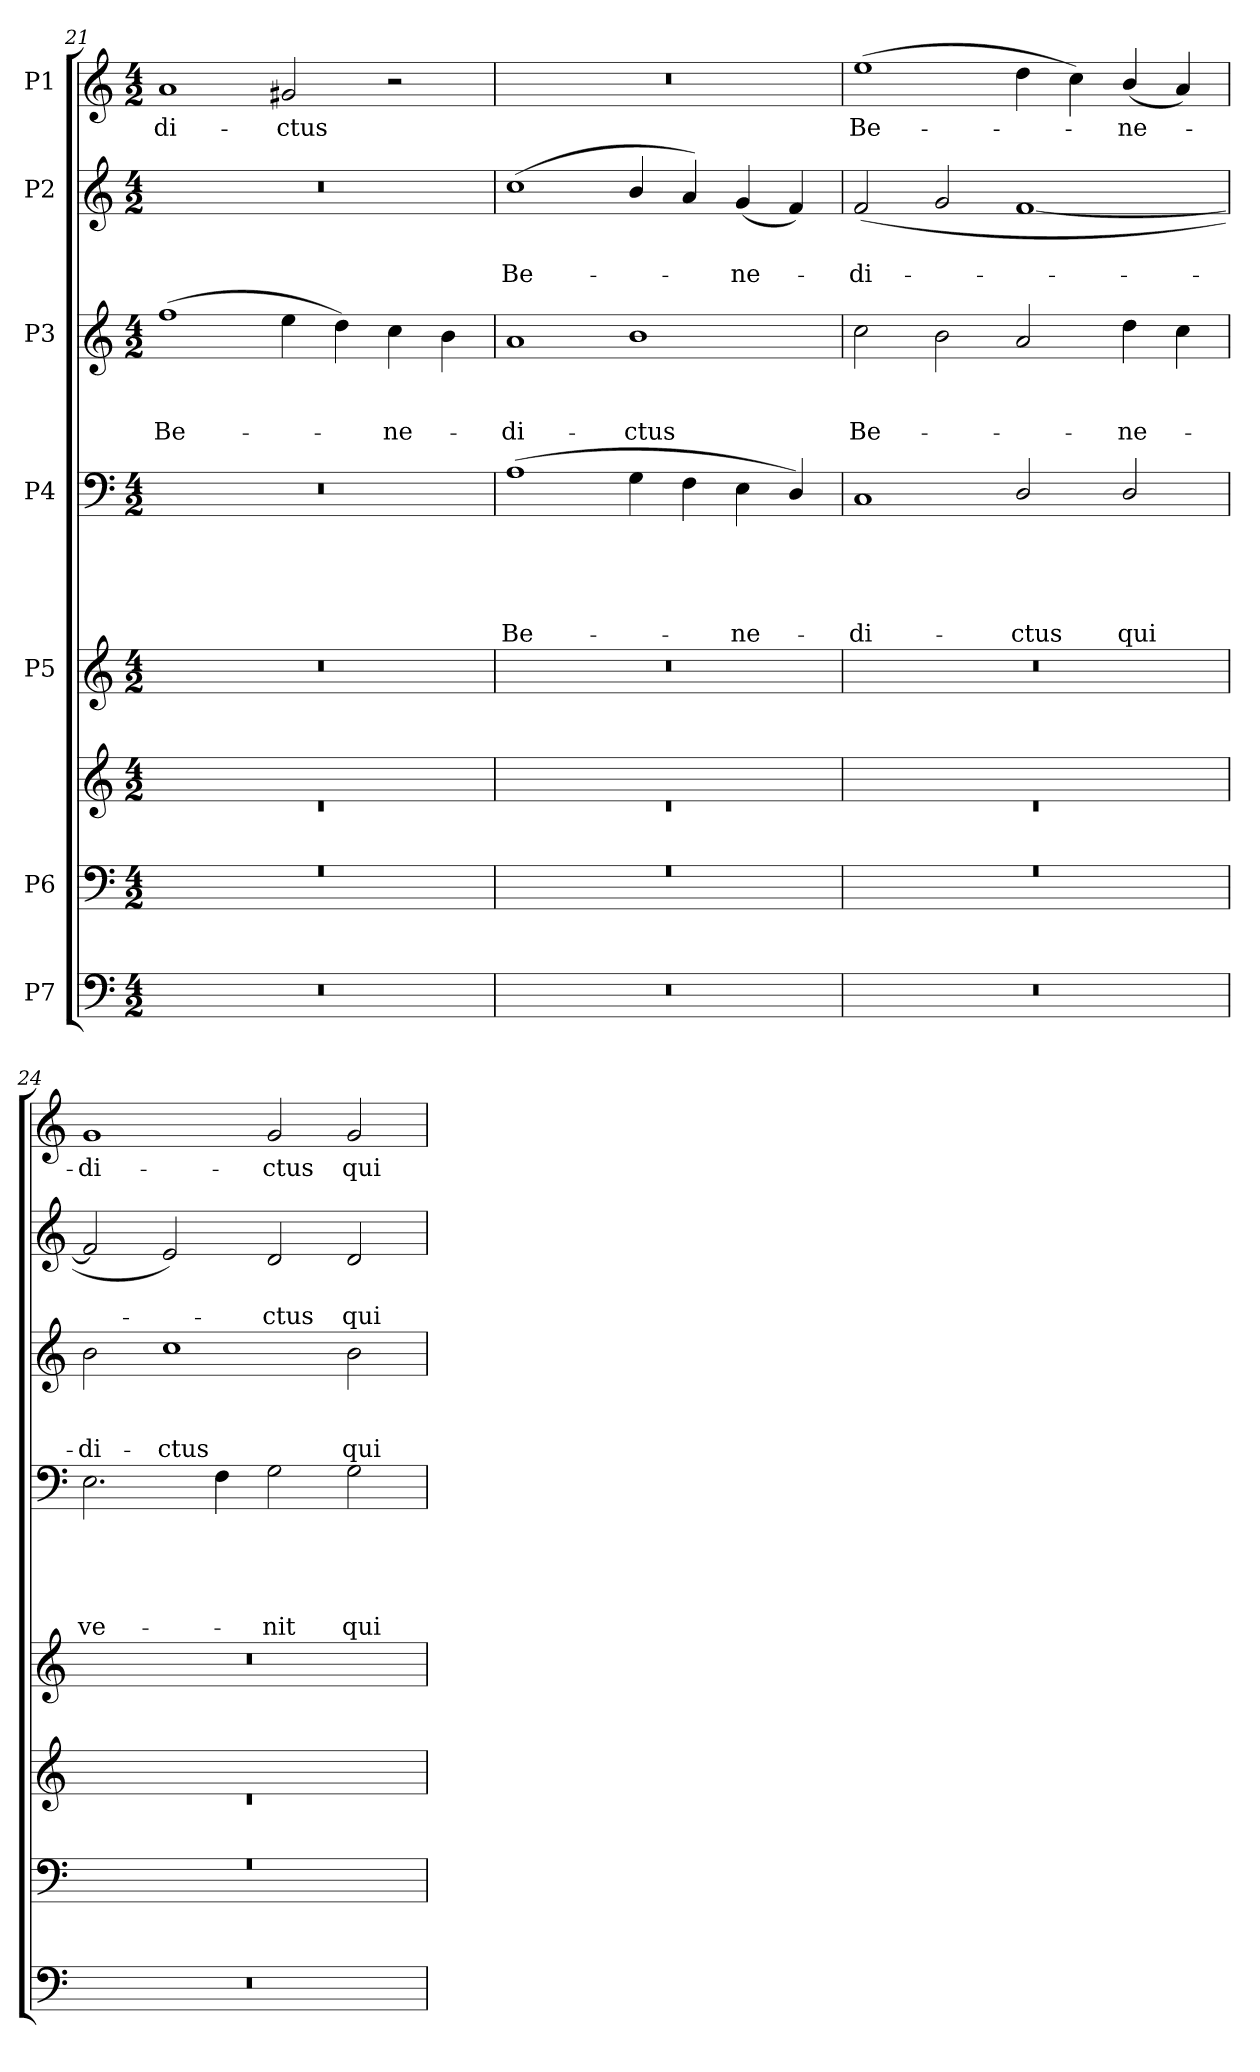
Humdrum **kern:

**kern	**kern	**kern	**kern	**kern	**text	**text	**text	**text	**text	**kern	**text	**text	**text	**kern	**text	**text	**kern	**text
*part7	*part6	*part6	*part5	*part4	*part4	*part4	*part4	*part4	*part4	*part3	*part3	*part3	*part3	*part2	*part2	*part2	*part1	*part1
*staff8	*staff7	*staff6	*staff5	*staff4	*staff4	*staff4	*staff4	*staff4	*staff4	*staff3	*staff3	*staff3	*staff3	*staff2	*staff2	*staff2	*staff1	*staff1
*I"P7	*I"P6	*	*I"P5	*I"P4	*	*	*	*	*	*I"P3	*	*	*	*I"P2	*	*	*I"P1	*
*clefF4	*clefF4	*clefG2	*clefG2	*clefF4	*	*	*	*	*	*clefG2	*	*	*	*clefG2	*	*	*clefG2	*
*	*	*	*	*	*	*	*	*	*	*ITrd7c12	*	*	*	*	*	*	*	*
*k[]	*k[]	*k[]	*k[]	*k[]	*	*	*	*	*	*k[]	*	*	*	*k[]	*	*	*k[]	*
*C:	*C:	*C:	*C:	*C:	*	*	*	*	*	*C:	*	*	*	*C:	*	*	*C:	*
*M4/2	*M4/2	*M4/2	*M4/2	*M4/2	*	*	*	*	*	*M4/2	*	*	*	*M4/2	*	*	*M4/2	*
=21	=21	=21	=21	=21	=21	=21	=21	=21	=21	=21	=21	=21	=21	=21	=21	=21	=21	=21
*	*	*^	*	*	*	*	*	*	*	*	*	*	*	*	*	*	*	*
!LO:N:vis=1	!LO:N:vis=1	!	!LO:N:vis=1	!	!LO:N:vis=1	!	!	!	!	!	!	!	!	!LO:LY:b	!LO:N:vis=1	!	!	!	!LO:LY:b
*	*^	*	*	*	*	*	*	*	*	*	*	*	*	*	*	*	*	*	*
0r	0r	0ryy	0ryy	0r	0r	0r	.	.	.	.	.	(>1f	.	.	Be-	0r	.	.	1a	-di-
!	!	!	!	!	!	!	!	!	!	!	!	!	!	!	!	!	!	!	!	!LO:LY:b
.	.	.	.	.	.	.	.	.	.	.	.	4e\	.	.	.	.	.	.	2g#X/	-ctus
.	.	.	.	.	.	.	.	.	.	.	.	4d\)	.	.	.	.	.	.	.	.
!	!	!	!	!	!	!	!	!	!	!	!	!	!	!	!LO:LY:b	!	!	!	!	!
.	.	.	.	.	.	.	.	.	.	.	.	4c\	.	.	-ne-	.	.	.	2r	.
.	.	.	.	.	.	.	.	.	.	.	.	4B\	.	.	.	.	.	.	.	.
=22	=22	=22	=22	=22	=22	=22	=22	=22	=22	=22	=22	=22	=22	=22	=22	=22	=22	=22	=22	=22
!LO:N:vis=1	!LO:N:vis=1	!	!	!LO:N:vis=1	!	!	!	!	!	!	!LO:LY:b	!	!	!	!LO:LY:b	!	!	!LO:LY:b	!LO:N:vis=1	!
0r	0r	0ryy	0ryy	0r	0r	(>1A	.	.	.	.	Be-	1A	.	.	-di-	(<1cc	.	Be-	0r	.
!	!	!	!	!	!	!	!	!	!	!	!	!	!	!	!LO:LY:b	!	!	!	!	!
.	.	.	.	.	.	4G\	.	.	.	.	.	1B	.	.	-ctus	4b/	.	.	.	.
.	.	.	.	.	.	4F\	.	.	.	.	.	.	.	.	.	4a/)	.	.	.	.
!	!	!	!	!	!	!	!	!	!	!	!LO:LY:b	!	!	!	!	!	!	!LO:LY:b	!	!
.	.	.	.	.	.	4E\	.	.	.	.	-ne-	.	.	.	.	(<4g/	.	-ne-	.	.
.	.	.	.	.	.	4D/)	.	.	.	.	.	.	.	.	.	4f/)	.	.	.	.
=23	=23	=23	=23	=23	=23	=23	=23	=23	=23	=23	=23	=23	=23	=23	=23	=23	=23	=23	=23	=23
!LO:N:vis=1	!LO:N:vis=1	!	!	!LO:N:vis=1	!	!	!	!	!	!	!LO:LY:b	!	!	!	!LO:LY:b	!	!	!LO:LY:b	!	!LO:LY:b
0r	0r	0ryy	0ryy	0r	0r	1C	.	.	.	.	-di-	2c\	.	.	Be-	(<2f/	.	-di-	(>1ee	Be-
.	.	.	.	.	.	.	.	.	.	.	.	2B\	.	.	.	2g/	.	.	.	.
!	!	!	!	!	!	!	!	!	!	!	!LO:LY:b	!	!	!	!	!	!	!	!	!
.	.	.	.	.	.	2D/	.	.	.	.	-ctus	2A/	.	.	.	[<1f	.	.	4dd\	.
.	.	.	.	.	.	.	.	.	.	.	.	.	.	.	.	.	.	.	4cc\)	.
!	!	!	!	!	!	!	!	!	!	!	!LO:LY:b	!	!	!	!LO:LY:b	!	!	!	!	!LO:LY:b
.	.	.	.	.	.	2D/	.	.	.	.	qui	4d\	.	.	-ne-	.	.	.	(<4b/	-ne-
.	.	.	.	.	.	.	.	.	.	.	.	4c\	.	.	.	.	.	.	4a/)	.
=24	=24	=24	=24	=24	=24	=24	=24	=24	=24	=24	=24	=24	=24	=24	=24	=24	=24	=24	=24	=24
!LO:N:vis=1	!LO:N:vis=1	!	!	!LO:N:vis=1	!	!	!	!	!	!	!LO:LY:b	!	!	!	!LO:LY:b	!	!	!	!	!LO:LY:b
0r	0r	0ryy	0ryy	0r	0r	2.E\	.	.	.	.	ve-	2B\	.	.	-di-	2f/]	.	.	1g	-di-
!	!	!	!	!	!	!	!	!	!	!	!	!	!	!	!LO:LY:b	!	!	!	!	!
.	.	.	.	.	.	.	.	.	.	.	.	1c	.	.	-ctus	2e/)	.	.	.	.
.	.	.	.	.	.	4F\	.	.	.	.	.	.	.	.	.	.	.	.	.	.
!	!	!	!	!	!	!	!	!	!	!	!LO:LY:b	!	!	!	!	!	!	!LO:LY:b	!	!LO:LY:b
.	.	.	.	.	.	2G\	.	.	.	.	-nit	.	.	.	.	2d/	.	-ctus	2g/	-ctus
!	!	!	!	!	!	!	!	!	!	!	!LO:LY:b	!	!	!	!LO:LY:b	!	!	!LO:LY:b	!	!LO:LY:b
.	.	.	.	.	.	2G\	.	.	.	.	qui	2B\	.	.	qui	2d/	.	qui	2g/	qui
*	*v	*v	*	*	*	*	*	*	*	*	*	*	*	*	*	*	*	*	*	*
*	*	*v	*v	*	*	*	*	*	*	*	*	*	*	*	*	*	*	*	*
=	=	=	=	=	=	=	=	=	=	=	=	=	=	=	=	=	=	=
*-	*-	*-	*-	*-	*-	*-	*-	*-	*-	*-	*-	*-	*-	*-	*-	*-	*-	*-
